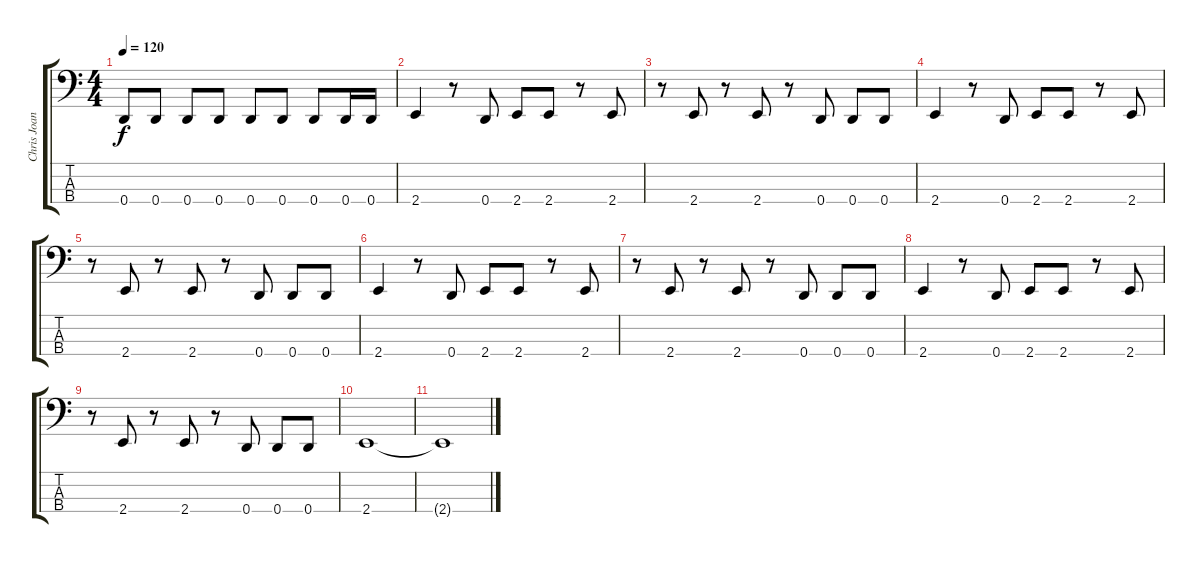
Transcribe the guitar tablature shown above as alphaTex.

\track ("Chris Joannou" "Chris Joan") {instrument electricbasspick}
\staff {score tabs}
\tuning (G2 D2 A1 D1) {hide}
\ts (4 4)
\tempo 120
\clef f4
\ks c
0.4.8{dy f} 0.4.8 0.4.8 0.4.8 0.4.8 0.4.8 0.4.8 0.4.16 0.4.16 |
2.4.4 r.8 0.4.8 2.4.8 2.4.8 r.8 2.4.8 |
r.8 2.4.8 r.8 2.4.8 r.8 0.4.8 0.4.8 0.4.8 |
2.4.4 r.8 0.4.8 2.4.8 2.4.8 r.8 2.4.8 |
r.8 2.4.8 r.8 2.4.8 r.8 0.4.8 0.4.8 0.4.8 |
2.4.4 r.8 0.4.8 2.4.8 2.4.8 r.8 2.4.8 |
r.8 2.4.8 r.8 2.4.8 r.8 0.4.8 0.4.8 0.4.8 |
2.4.4 r.8 0.4.8 2.4.8 2.4.8 r.8 2.4.8 |
r.8 2.4.8 r.8 2.4.8 r.8 0.4.8 0.4.8 0.4.8 |
2.4.1 |
2.4{t}.1
